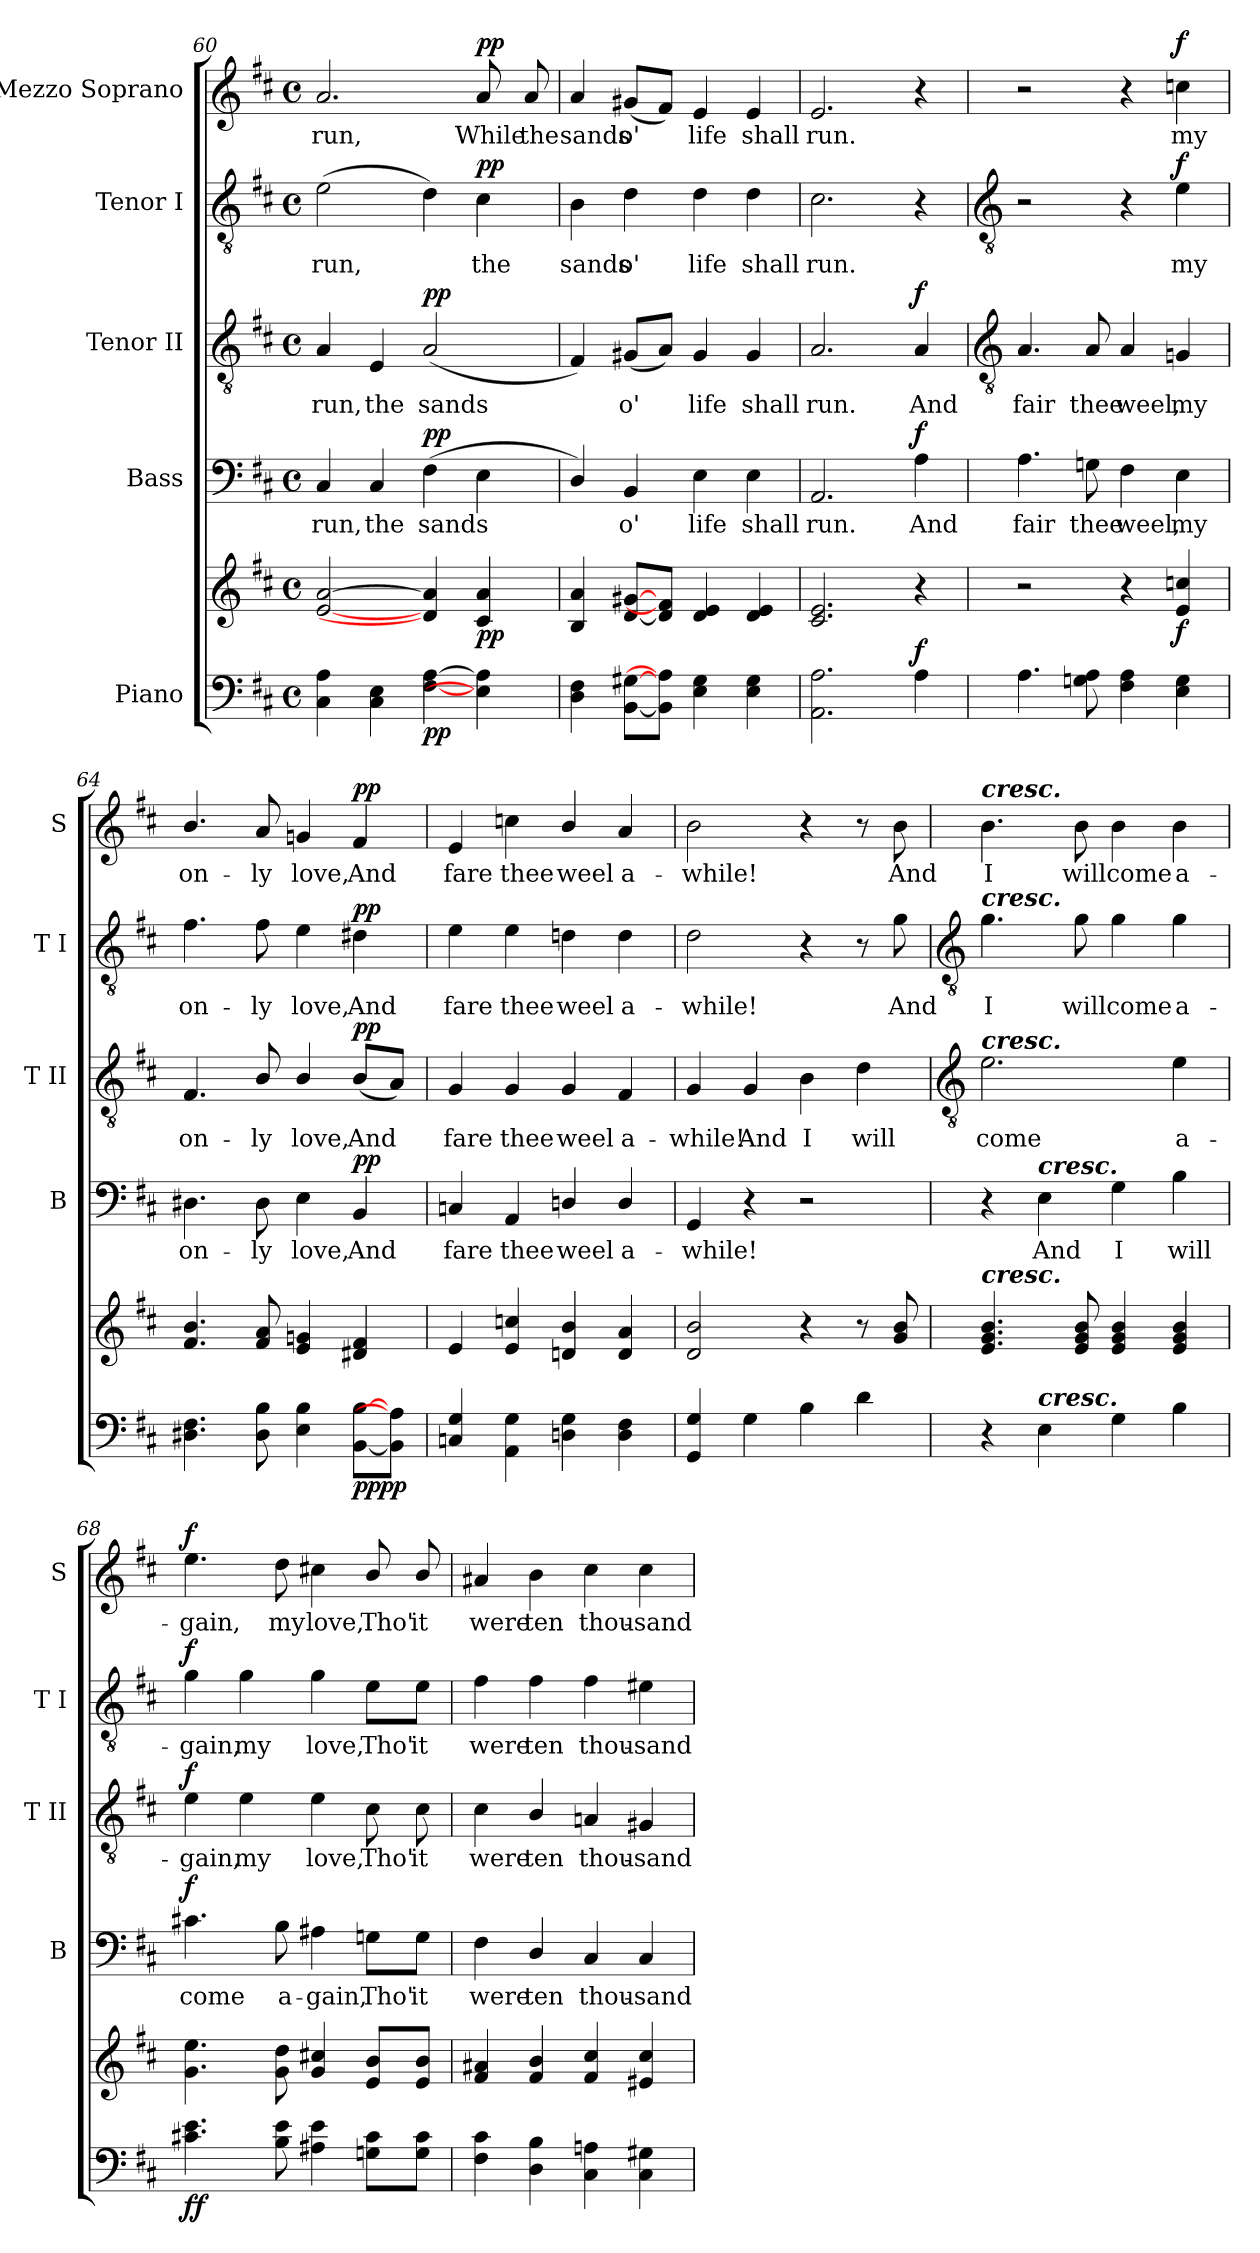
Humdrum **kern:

**kern	**kern	**dynam	**kern	**text	**dynam	**kern	**text	**dynam	**kern	**text	**dynam	**kern	**text	**dynam
*part5	*part5	*part5	*part4	*part4	*part4	*part3	*part3	*part3	*part2	*part2	*part2	*part1	*part1	*part1
*staff6	*staff5	*staff5/6	*staff4	*staff4	*staff4	*staff3	*staff3	*staff3	*staff2	*staff2	*staff2	*staff1	*staff1	*staff1
*I"Piano	*	*	*I"Bass	*	*	*I"Tenor II	*	*	*I"Tenor I	*	*	*I"Mezzo Soprano	*	*
*	*	*	*I'B	*	*	*I'T II	*	*	*I'T I	*	*	*I'S	*	*
*clefF4	*clefG2	*	*clefF4	*	*	*clefGv2	*	*	*clefGv2	*	*	*clefG2	*	*
*k[f#c#]	*k[f#c#]	*	*k[f#c#]	*	*	*k[f#c#]	*	*	*k[f#c#]	*	*	*k[f#c#]	*	*
*D:	*D:	*	*D:	*	*	*D:	*	*	*D:	*	*	*D:	*	*
*M4/4	*M4/4	*	*M4/4	*	*	*M4/4	*	*	*M4/4	*	*	*M4/4	*	*
*met(c)	*met(c)	*	*met(c)	*	*	*met(c)	*	*	*met(c)	*	*	*met(c)	*	*
=60	=60	=60	=60	=60	=60	=60	=60	=60	=60	=60	=60	=60	=60	=60
!	!	!	!	!LO:LY:b	!	!	!LO:LY:b	!	!	!LO:LY:b	!	!	!LO:LY:b	!
4C# 4A	[2e/ [2a/	.	4C#	run,	.	4A/	run,	.	(>2e	run,	.	2.a/	run,	.
!	!	!	!	!LO:LY:b	!	!	!LO:LY:b	!	!	!	!	!	!	!
4C# 4E	.	.	4C#	the	.	4E	the	.	.	.	.	.	.	.
!	!	!LO:DY:b=2	!	!LO:LY:b	!LO:DY:b	!	!LO:LY:b	!LO:DY:b	!	!	!	!	!	!
[4F# [4A	4d] 4a]	pp	(>4F#	sands	pp	(<2A/	sands	pp	4d)	.	.	.	.	.
!	!	!LO:DY:b	!	!	!	!	!	!	!	!LO:LY:b	!LO:DY:b	!	!LO:LY:b	!LO:DY:b
4E] 4A]	4c#/ 4a/	pp	4E	.	.	.	.	.	4c#	the	pp	8a/	While	pp
!	!	!	!	!	!	!	!	!	!	!	!	!	!LO:LY:b	!
.	.	.	.	.	.	.	.	.	.	.	.	8a/	the	.
=61	=61	=61	=61	=61	=61	=61	=61	=61	=61	=61	=61	=61	=61	=61
!	!	!	!	!	!	!	!	!	!	!LO:LY:b	!	!	!LO:LY:b	!
4D 4F#	4B/ 4a/	.	4D/)	.	.	4F#)	.	.	4B	sands	.	4a/	sands	.
!	!	!	!	!LO:LY:b	!	!	!LO:LY:b	!	!	!LO:LY:b	!	!	!LO:LY:b	!
[8BB [8G#XL	[8d [8g#XL	.	4BB	o'	.	(<8G#XL	o'	.	4d	o'	.	(<8g#XL	o'	.
8BB] 8A]J	8d] 8f#]J	.	.	.	.	8AJ)	.	.	.	.	.	8f#J)	.	.
!	!	!	!	!LO:LY:b	!	!	!LO:LY:b	!	!	!LO:LY:b	!	!	!LO:LY:b	!
4E 4G#	4d 4e	.	4E	life	.	4G#	life	.	4d	life	.	4e	life	.
!	!	!	!	!LO:LY:b	!	!	!LO:LY:b	!	!	!LO:LY:b	!	!	!LO:LY:b	!
4E 4G#	4d 4e	.	4E	shall	.	4G#	shall	.	4d	shall	.	4e	shall	.
=62	=62	=62	=62	=62	=62	=62	=62	=62	=62	=62	=62	=62	=62	=62
!	!	!	!	!LO:LY:b	!	!	!LO:LY:b	!	!	!LO:LY:b	!	!	!LO:LY:b	!
2.AA 2.A	2.c# 2.e	.	2.AA	run.	.	2.A/	run.	.	2.c#	run.	.	2.e	run.	.
!	!	!LO:DY:a=2	!	!LO:LY:b	!LO:DY:b	!	!LO:LY:b	!LO:DY:b	!	!	!	!	!	!
4A	4r	f	4A	And	f	4A/	And	f	4r	.	.	4r	.	.
!!LO:LB:g=z
=63	=63	=63	=63	=63	=63	=63	=63	=63	=63	=63	=63	=63	=63	=63
*	*	*	*	*	*	*clefGv2	*	*	*clefGv2	*	*	*	*	*
!	!	!	!	!LO:LY:b	!	!	!LO:LY:b	!	!	!	!	!	!	!
4.A	2r	.	4.A	fair	.	4.A/	fair	.	2r	.	.	2r	.	.
!	!	!	!	!LO:LY:b	!	!	!LO:LY:b	!	!	!	!	!	!	!
8Gn 8A	.	.	8Gn	thee	.	8A/	thee	.	.	.	.	.	.	.
!	!	!	!	!LO:LY:b	!	!	!LO:LY:b	!	!	!	!	!	!	!
4F# 4A	4r	.	4F#	weel,	.	4A/	weel,	.	4r	.	.	4r	.	.
!	!	!LO:DY:b	!	!LO:LY:b	!	!	!LO:LY:b	!	!	!LO:LY:b	!LO:DY:b	!	!LO:LY:b	!LO:DY:b
4E 4G	4e 4ccn	f	4E	my	.	4Gn	my	.	4e	my	f	4ccn	my	f
=64	=64	=64	=64	=64	=64	=64	=64	=64	=64	=64	=64	=64	=64	=64
!	!	!	!	!LO:LY:b	!	!	!LO:LY:b	!	!	!LO:LY:b	!	!	!LO:LY:b	!
4.D#X 4.F#	4.f# 4.b	.	4.D#X	on-	.	4.F#	on-	.	4.f#	on-	.	4.b/	on-	.
!	!	!	!	!LO:LY:b	!	!	!LO:LY:b	!	!	!LO:LY:b	!	!	!LO:LY:b	!
8D# 8B	8f#/ 8a/	.	8D#	-ly	.	8B/	-ly	.	8f#	-ly	.	8a/	-ly	.
!	!	!	!	!LO:LY:b	!	!	!LO:LY:b	!	!	!LO:LY:b	!	!	!LO:LY:b	!
4E 4B	4e 4gn	.	4E	love,	.	4B/	love,	.	4e	love,	.	4gn	love,	.
!	!	!LO:DY:b=2	!	!LO:LY:b	!	!	!LO:LY:b	!	!	!LO:LY:b	!	!	!LO:LY:b	!
!	!	!LO:DY:n=1:b	!	!	!LO:DY:b	!	!	!LO:DY:b	!	!	!LO:DY:b	!	!	!LO:DY:b
[8BB [8BL	4d#X 4f#	pp pp	4BB	And	pp	(<8BL	And	pp	4d#X	And	pp	4f#	And	pp
8BB] 8A]J	.	.	.	.	.	8AJ)	.	.	.	.	.	.	.	.
=65	=65	=65	=65	=65	=65	=65	=65	=65	=65	=65	=65	=65	=65	=65
!	!	!	!	!LO:LY:b	!	!	!LO:LY:b	!	!	!LO:LY:b	!	!	!LO:LY:b	!
4Cn/ 4G/	4e	.	4Cn/	fare	.	4G	fare	.	4e	fare	.	4e	fare	.
!	!	!	!	!LO:LY:b	!	!	!LO:LY:b	!	!	!LO:LY:b	!	!	!LO:LY:b	!
4AA 4G	4e 4ccn	.	4AA	thee	.	4G	thee	.	4e	thee	.	4ccn	thee	.
!	!	!	!	!LO:LY:b	!	!	!LO:LY:b	!	!	!LO:LY:b	!	!	!LO:LY:b	!
4Dn 4G	4dn 4b	.	4Dn/	weel	.	4G	weel	.	4dn	weel	.	4b/	weel	.
!	!	!	!	!LO:LY:b	!	!	!LO:LY:b	!	!	!LO:LY:b	!	!	!LO:LY:b	!
4D 4F#	4d 4a	.	4D/	a-	.	4F#	a-	.	4d	a-	.	4a	a-	.
=66	=66	=66	=66	=66	=66	=66	=66	=66	=66	=66	=66	=66	=66	=66
!	!	!	!	!LO:LY:b	!	!	!LO:LY:b	!	!	!LO:LY:b	!	!	!LO:LY:b	!
4GG 4G	2d 2b	.	4GG	-while!	.	4G	-while!	.	2d	-while!	.	2b	-while!	.
!	!	!	!	!	!	!	!LO:LY:b	!	!	!	!	!	!	!
4G	.	.	4r	.	.	4G	And	.	.	.	.	.	.	.
!	!	!	!	!	!	!	!LO:LY:b	!	!	!	!	!	!	!
4B	4r	.	2r	.	.	4B	I	.	4r	.	.	4r	.	.
!	!	!	!	!	!	!	!LO:LY:b	!	!	!	!	!	!	!
4d	8r	.	.	.	.	4d	will	.	8r	.	.	8r	.	.
!	!	!	!	!	!	!	!	!	!	!LO:LY:b	!	!	!LO:LY:b	!
.	8g 8b	.	.	.	.	.	.	.	8g	And	.	8b	And	.
!!LO:LB:g=z
=67	=67	=67	=67	=67	=67	=67	=67	=67	=67	=67	=67	=67	=67	=67
*	*	*	*	*	*	*clefGv2	*	*	*clefGv2	*	*	*	*	*
!	!	!	!	!	!	!	!	!	!	!	!	!LO:TX:a:Bi:t=cresc.	!	!
!	!	!	!	!	!	!	!	!	!LO:TX:a:Bi:t=cresc.	!	!	!	!	!
!	!	!	!	!	!	!LO:TX:a:Bi:t=cresc.	!	!	!	!	!	!	!	!
!	!LO:TX:a:Bi:t=cresc.	!	!	!	!	!	!	!	!	!	!	!	!	!
!	!	!	!	!	!	!	!LO:LY:b	!	!	!LO:LY:b	!	!	!LO:LY:b	!
4r	4.e 4.g 4.b	.	4r	.	.	2.e	come	.	4.g	I	.	4.b	I	.
!	!	!	!LO:TX:a:Bi:t=cresc.	!	!	!	!	!	!	!	!	!	!	!
!LO:TX:a:Bi:t=cresc.	!	!	!	!	!	!	!	!	!	!	!	!	!	!
!	!	!	!	!LO:LY:b	!	!	!	!	!	!	!	!	!	!
4E	.	.	4E	And	.	.	.	.	.	.	.	.	.	.
!	!	!	!	!	!	!	!	!	!	!LO:LY:b	!	!	!LO:LY:b	!
.	8e 8g 8b	.	.	.	.	.	.	.	8g	will	.	8b	will	.
!	!	!	!	!LO:LY:b	!	!	!	!	!	!LO:LY:b	!	!	!LO:LY:b	!
4G	4e 4g 4b	.	4G	I	.	.	.	.	4g	come	.	4b	come	.
!	!	!	!	!LO:LY:b	!	!	!LO:LY:b	!	!	!LO:LY:b	!	!	!LO:LY:b	!
4B	4e 4g 4b	.	4B	will	.	4e	a-	.	4g	a-	.	4b	a-	.
=68	=68	=68	=68	=68	=68	=68	=68	=68	=68	=68	=68	=68	=68	=68
!	!	!LO:DY:b=2	!	!LO:LY:b	!	!	!LO:LY:b	!	!	!LO:LY:b	!	!	!LO:LY:b	!
!	!	!LO:DY:n=1:b	!	!	!LO:DY:b	!	!	!LO:DY:b	!	!	!LO:DY:b	!	!	!LO:DY:b
4.c#X 4.e	4.g 4.ee	f f	4.c#X	come	f	4e	gain,	f	4g	gain,	f	4.ee	gain,	f
!	!	!	!	!	!	!	!LO:LY:b	!	!	!LO:LY:b	!	!	!	!
.	.	.	.	.	.	4e	my	.	4g	my	.	.	.	.
!	!	!	!	!LO:LY:b	!	!	!	!	!	!	!	!	!LO:LY:b	!
8B 8e	8g 8dd	.	8B	a-	.	.	.	.	.	.	.	8dd	my	.
!	!	!	!	!LO:LY:b	!	!	!LO:LY:b	!	!	!LO:LY:b	!	!	!LO:LY:b	!
4A#X 4e	4g 4cc#X	.	4A#X	gain,	.	4e	love,	.	4g	love,	.	4cc#X	love,	.
!	!	!	!	!LO:LY:b	!	!	!LO:LY:b	!	!	!LO:LY:b	!	!	!LO:LY:b	!
8Gn 8c#L	8e 8bL	.	8Gn\L	Tho'	.	8c#	Tho'	.	8e\L	Tho'	.	8b/	Tho'	.
!	!	!	!	!LO:LY:b	!	!	!LO:LY:b	!	!	!LO:LY:b	!	!	!LO:LY:b	!
8G 8c#J	8e 8bJ	.	8G\J	it	.	8c#	it	.	8e\J	it	.	8b/	it	.
=69	=69	=69	=69	=69	=69	=69	=69	=69	=69	=69	=69	=69	=69	=69
!	!	!	!	!LO:LY:b	!	!	!LO:LY:b	!	!	!LO:LY:b	!	!	!LO:LY:b	!
4F# 4c#	4f# 4a#X	.	4F#	were	.	4c#	were	.	4f#	were	.	4a#X	were	.
!	!	!	!	!LO:LY:b	!	!	!LO:LY:b	!	!	!LO:LY:b	!	!	!LO:LY:b	!
4D 4B	4f# 4b	.	4D/	ten	.	4B/	ten	.	4f#	ten	.	4b	ten	.
!	!	!	!	!LO:LY:b	!	!	!LO:LY:b	!	!	!LO:LY:b	!	!	!LO:LY:b	!
4C# 4An	4f# 4cc#	.	4C#	thou-	.	4An/	thou-	.	4f#	thou-	.	4cc#	thou-	.
!	!	!	!	!LO:LY:b	!	!	!LO:LY:b	!	!	!LO:LY:b	!	!	!LO:LY:b	!
4C# 4G#X	4e#X 4cc#	.	4C#	-sand	.	4G#X	-sand	.	4e#X	-sand	.	4cc#	-sand	.
=	=	=	=	=	=	=	=	=	=	=	=	=	=	=
*-	*-	*-	*-	*-	*-	*-	*-	*-	*-	*-	*-	*-	*-	*-
